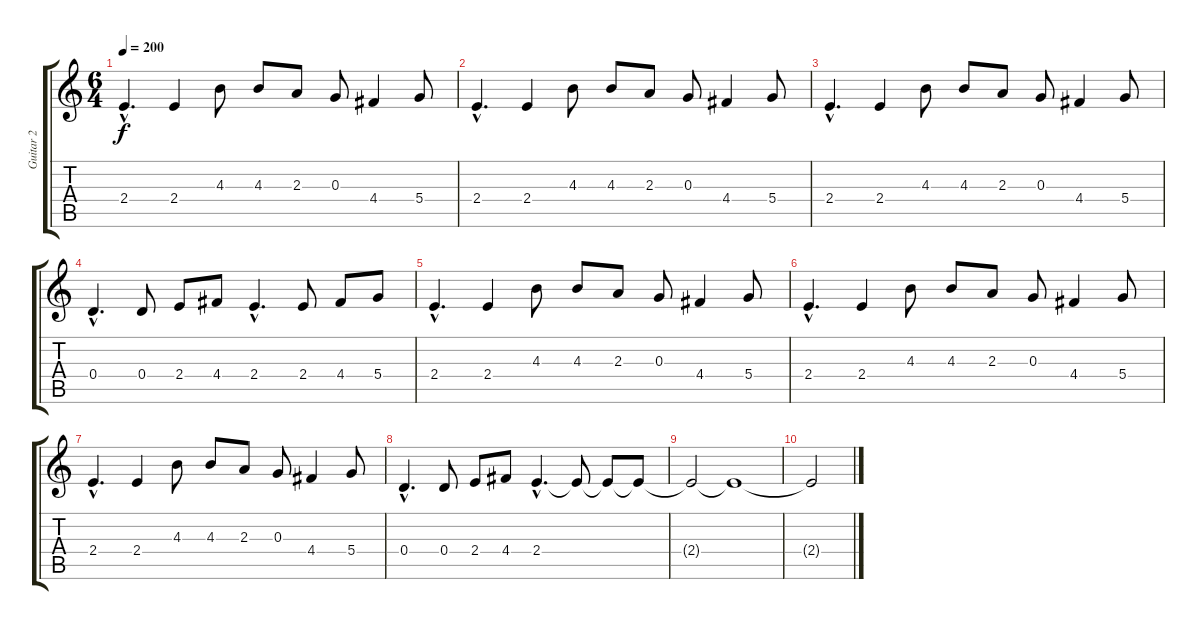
\track ("Guitar 2" "Guitar 2") {instrument distortionguitar}
\staff {score tabs}
\tuning (E4 B3 G3 D3 A2 E2) {hide}
\ts (6 4)
\tempo 200
\clef g2
\ks c
2.4{hac}.4{d dy f} 2.4.4 4.3.8 4.3.8 2.3.8 0.3.8 4.4.4 5.4.8 |
2.4{hac}.4{d} 2.4.4 4.3.8 4.3.8 2.3.8 0.3.8 4.4.4 5.4.8 |
2.4{hac}.4{d} 2.4.4 4.3.8 4.3.8 2.3.8 0.3.8 4.4.4 5.4.8 |
0.4{hac}.4{d} 0.4.8 2.4.8 4.4.8 2.4{hac}.4{d} 2.4.8 4.4.8 5.4.8 |
2.4{hac}.4{d} 2.4.4 4.3.8 4.3.8 2.3.8 0.3.8 4.4.4 5.4.8 |
2.4{hac}.4{d} 2.4.4 4.3.8 4.3.8 2.3.8 0.3.8 4.4.4 5.4.8 |
2.4{hac}.4{d} 2.4.4 4.3.8 4.3.8 2.3.8 0.3.8 4.4.4 5.4.8 |
0.4{hac}.4{d} 0.4.8 2.4.8 4.4.8 2.4{hac}.4{d} 2.4{t}.8 2.4{t}.8 2.4{t}.8 |
2.4{t}.2 2.4{t}.1 |
2.4{t}.2
